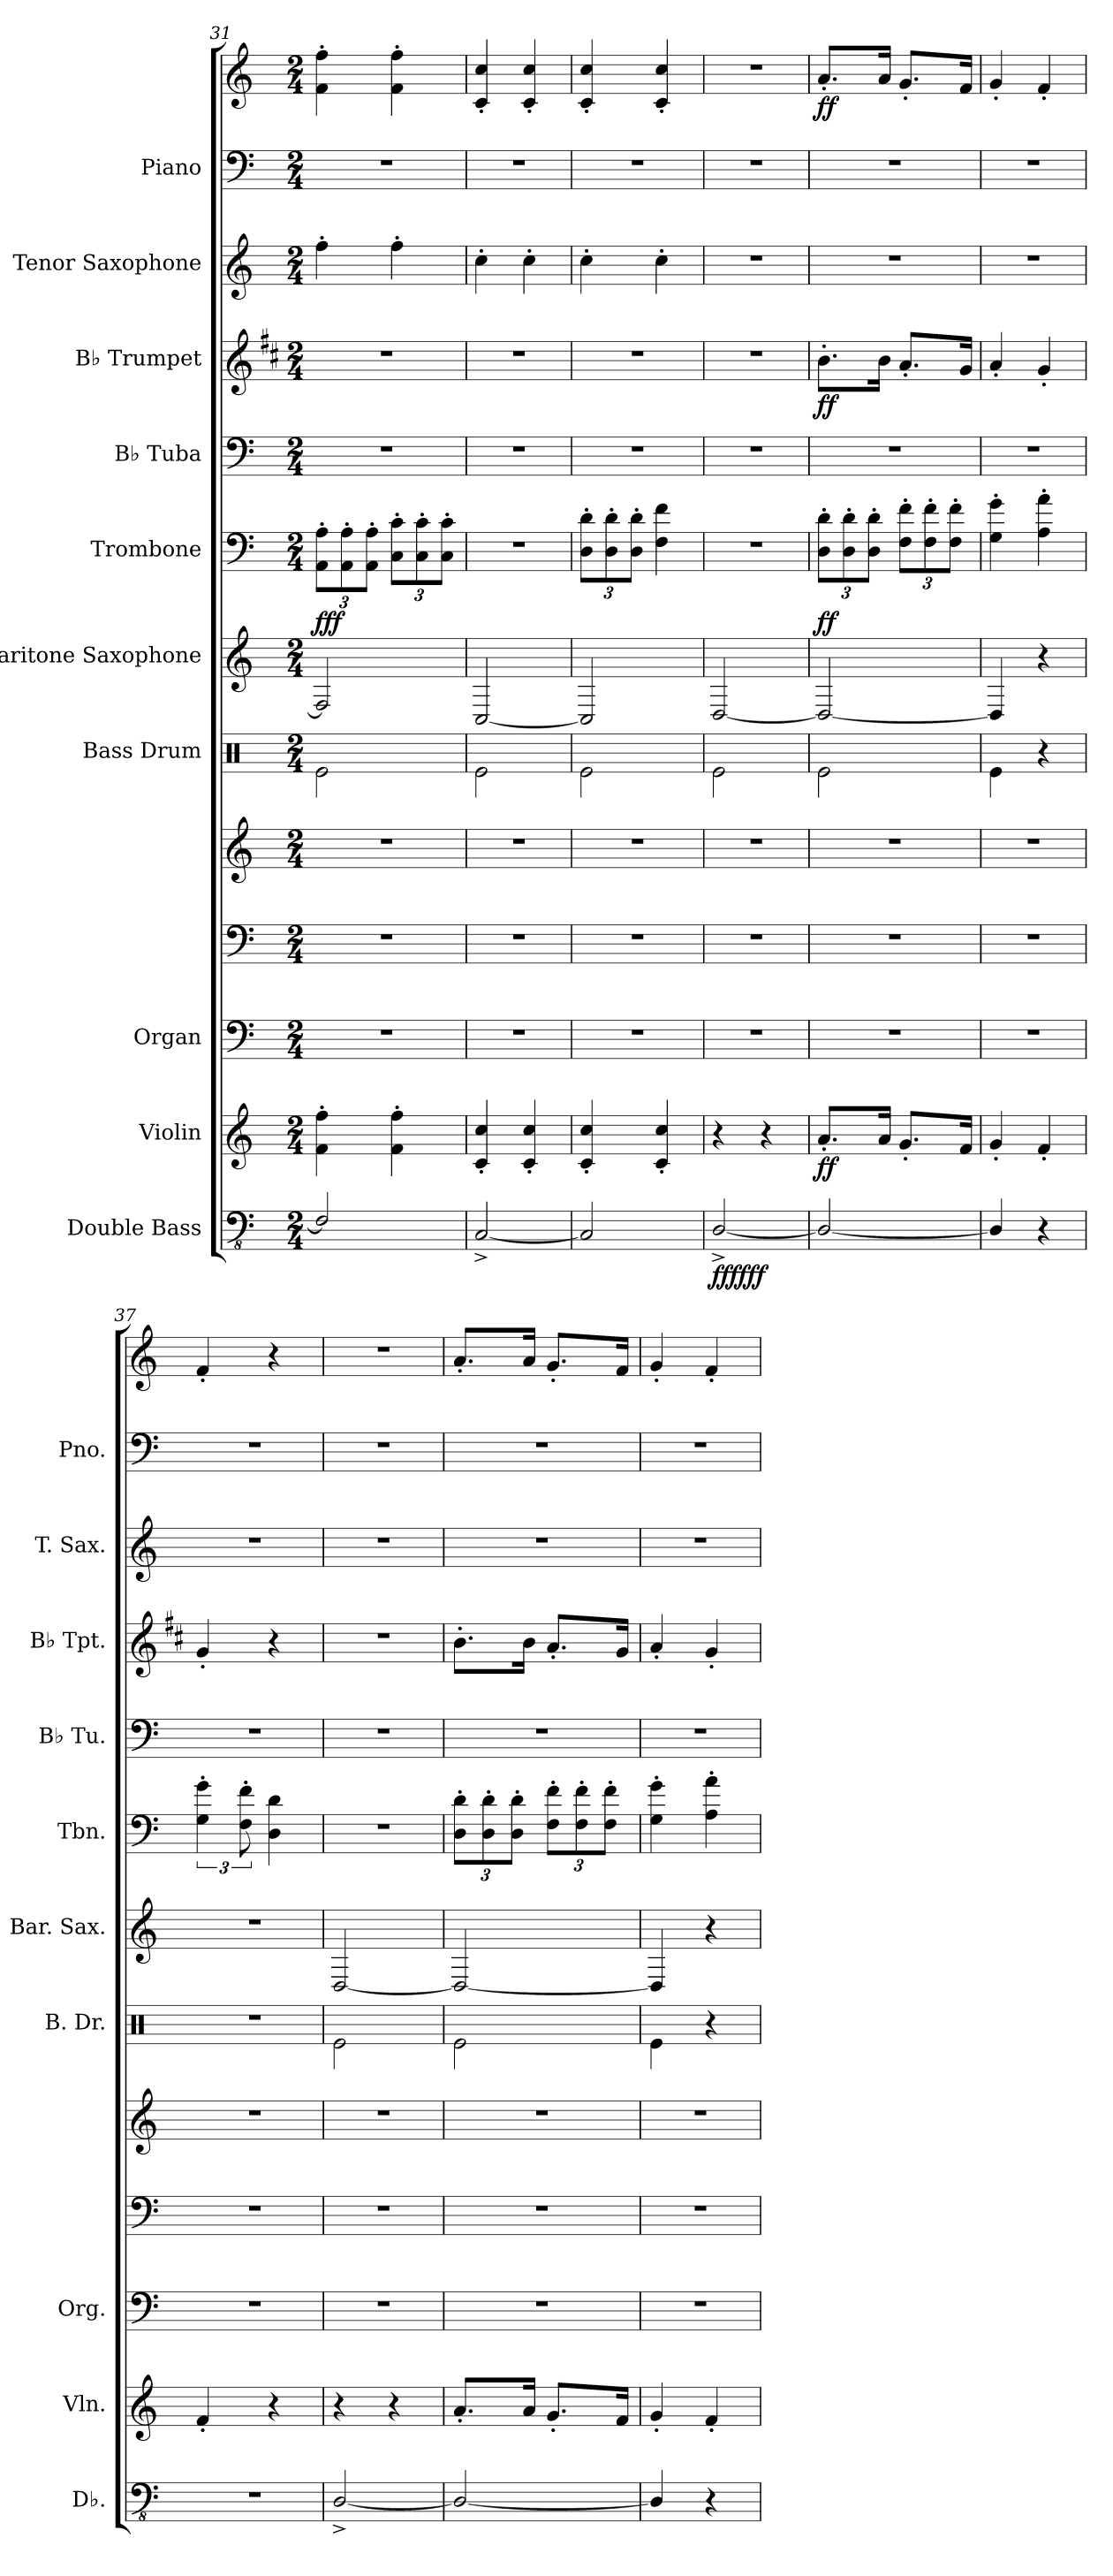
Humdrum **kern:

**kern	**dynam	**kern	**dynam	**kern	**kern	**kern	**kern	**kern	**kern	**dynam	**kern	**kern	**dynam	**kern	**kern	**kern	**dynam
*part10	*part10	*part9	*part9	*part8	*part8	*part8	*part7	*part6	*part5	*part5	*part4	*part3	*part3	*part2	*part1	*part1	*part1
*staff13	*staff13	*staff12	*staff12	*staff11	*staff10	*staff9	*staff8	*staff7	*staff6	*staff6	*staff5	*staff4	*staff4	*staff3	*staff2	*staff1	*staff1/2
*I"Double Bass	*	*I"Violin	*	*I"Organ	*	*	*I"Bass Drum	*I"Baritone Saxophone	*I"Trombone	*	*I"B♭ Tuba	*I"B♭ Trumpet	*	*I"Tenor Saxophone	*I"Piano	*	*
*I'Db.	*	*I'Vln.	*	*I'Org.	*	*	*I'B. Dr.	*I'Bar. Sax.	*I'Tbn.	*	*I'B♭ Tu.	*I'B♭ Tpt.	*	*I'T. Sax.	*I'Pno.	*	*
*clefFv4	*	*clefG2	*	*clefF4	*clefF4	*clefG2	*clefX	*clefG2	*clefF4	*	*clefF4	*clefG2	*	*clefG2	*clefF4	*clefG2	*
*ITrd7c12	*	*	*	*	*	*	*	*ITrd12c21	*	*	*	*ITrd1c2	*	*ITrd8c14	*	*	*
*k[]	*	*k[]	*	*k[]	*k[]	*k[]	*k[]	*k[]	*k[]	*	*k[]	*k[]	*	*k[]	*k[]	*k[]	*
*M2/4	*	*M2/4	*	*M2/4	*M2/4	*M2/4	*M2/4	*M2/4	*M2/4	*	*M2/4	*M2/4	*	*M2/4	*M2/4	*M2/4	*
*	*	*	*	*	*	*	*	*	*Xbrackettup	*	*	*	*	*	*	*	*
=31	=31	=31	=31	=31	=31	=31	=31	=31	=31	=31	=31	=31	=31	=31	=31	=31	=31
!	!	!	!	!	!	!	!	!	!	!LO:DY:b	!	!	!	!	!	!	!
2FFF/]	.	4f\' 4ff\'	.	2r	2r	2r	2Re\	2FF/]	12AA\' 12A\'L	fff	2r	2r	.	4f'\	2r	4f\' 4ff\'	.
.	.	.	.	.	.	.	.	.	12AA\' 12A\'	.	.	.	.	.	.	.	.
.	.	.	.	.	.	.	.	.	12AA\' 12A\'J	.	.	.	.	.	.	.	.
.	.	4f\' 4ff\'	.	.	.	.	.	.	12C\' 12c\'L	.	.	.	.	4f'\	.	4f\' 4ff\'	.
.	.	.	.	.	.	.	.	.	12C\' 12c\'	.	.	.	.	.	.	.	.
.	.	.	.	.	.	.	.	.	12C\' 12c\'J	.	.	.	.	.	.	.	.
=32	=32	=32	=32	=32	=32	=32	=32	=32	=32	=32	=32	=32	=32	=32	=32	=32	=32
[2CCC^/	.	4c/' 4cc/'	.	2r	2r	2r	2Re\	[2CC/	2r	.	2r	2r	.	4c'\	2r	4c/' 4cc/'	.
.	.	4c/' 4cc/'	.	.	.	.	.	.	.	.	.	.	.	4c'\	.	4c/' 4cc/'	.
=33	=33	=33	=33	=33	=33	=33	=33	=33	=33	=33	=33	=33	=33	=33	=33	=33	=33
2CCC/]	.	4c/' 4cc/'	.	2r	2r	2r	2Re\	2CC/]	12D\' 12d\'L	.	2r	2r	.	4c'\	2r	4c/' 4cc/'	.
.	.	.	.	.	.	.	.	.	12D\' 12d\'	.	.	.	.	.	.	.	.
.	.	.	.	.	.	.	.	.	12D\' 12d\'J	.	.	.	.	.	.	.	.
.	.	4c/' 4cc/'	.	.	.	.	.	.	4F\ 4f\	.	.	.	.	4c'\	.	4c/' 4cc/'	.
=34	=34	=34	=34	=34	=34	=34	=34	=34	=34	=34	=34	=34	=34	=34	=34	=34	=34
!	!LO:DY:b	!	!	!	!	!	!	!	!	!	!	!	!	!	!	!	!
!	!LO:DY:n=1:b	!	!	!	!	!	!	!	!	!	!	!	!	!	!	!	!
[2DDD^/	fff fff	4r	.	2r	2r	2r	2Re\	[2DD/	2r	.	2r	2r	.	2r	2r	2r	.
.	.	4r	.	.	.	.	.	.	.	.	.	.	.	.	.	.	.
=35	=35	=35	=35	=35	=35	=35	=35	=35	=35	=35	=35	=35	=35	=35	=35	=35	=35
!	!	!	!LO:DY:b	!	!	!	!	!	!	!LO:DY:b	!	!	!LO:DY:b	!	!	!	!LO:DY:b
2DDD/_	.	8.a'/L	ff	2r	2r	2r	2Re\	2DD/_	12D\' 12d\'L	ff	2r	8.a'\L	ff	2r	2r	8.a'/L	ff
.	.	.	.	.	.	.	.	.	12D\' 12d\'	.	.	.	.	.	.	.	.
.	.	.	.	.	.	.	.	.	12D\' 12d\'J	.	.	.	.	.	.	.	.
.	.	16a/Jk	.	.	.	.	.	.	.	.	.	16a\Jk	.	.	.	16a/Jk	.
.	.	8.g'/L	.	.	.	.	.	.	12F\' 12f\'L	.	.	8.g'/L	.	.	.	8.g'/L	.
.	.	.	.	.	.	.	.	.	12F\' 12f\'	.	.	.	.	.	.	.	.
.	.	.	.	.	.	.	.	.	12F\' 12f\'J	.	.	.	.	.	.	.	.
.	.	16f/Jk	.	.	.	.	.	.	.	.	.	16f/Jk	.	.	.	16f/Jk	.
!!LO:PB:g=z
=36	=36	=36	=36	=36	=36	=36	=36	=36	=36	=36	=36	=36	=36	=36	=36	=36	=36
4DDD/]	.	4g'/	.	2r	2r	2r	4Re\	4DD/]	4G\' 4g\'	.	2r	4g'/	.	2r	2r	4g'/	.
4r	.	4f'/	.	.	.	.	4r	4r	4A\' 4a\'	.	.	4f'/	.	.	.	4f'/	.
=37	=37	=37	=37	=37	=37	=37	=37	=37	=37	=37	=37	=37	=37	=37	=37	=37	=37
*	*	*	*	*	*	*	*	*	*brackettup	*	*	*	*	*	*	*	*
2r	.	4f'/	.	2r	2r	2r	2r	2r	6G\' 6g\'	.	2r	4f'/	.	2r	2r	4f'/	.
.	.	.	.	.	.	.	.	.	12F\' 12f\'	.	.	.	.	.	.	.	.
.	.	4r	.	.	.	.	.	.	4D\ 4d\	.	.	4r	.	.	.	4r	.
=38	=38	=38	=38	=38	=38	=38	=38	=38	=38	=38	=38	=38	=38	=38	=38	=38	=38
[2DDD^/	.	4r	.	2r	2r	2r	2Re\	[2DD/	2r	.	2r	2r	.	2r	2r	2r	.
.	.	4r	.	.	.	.	.	.	.	.	.	.	.	.	.	.	.
=39	=39	=39	=39	=39	=39	=39	=39	=39	=39	=39	=39	=39	=39	=39	=39	=39	=39
*	*	*	*	*	*	*	*	*	*Xbrackettup	*	*	*	*	*	*	*	*
2DDD/_	.	8.a'/L	.	2r	2r	2r	2Re\	2DD/_	12D\' 12d\'L	.	2r	8.a'\L	.	2r	2r	8.a'/L	.
.	.	.	.	.	.	.	.	.	12D\' 12d\'	.	.	.	.	.	.	.	.
.	.	.	.	.	.	.	.	.	12D\' 12d\'J	.	.	.	.	.	.	.	.
.	.	16a/Jk	.	.	.	.	.	.	.	.	.	16a\Jk	.	.	.	16a/Jk	.
.	.	8.g'/L	.	.	.	.	.	.	12F\' 12f\'L	.	.	8.g'/L	.	.	.	8.g'/L	.
.	.	.	.	.	.	.	.	.	12F\' 12f\'	.	.	.	.	.	.	.	.
.	.	.	.	.	.	.	.	.	12F\' 12f\'J	.	.	.	.	.	.	.	.
.	.	16f/Jk	.	.	.	.	.	.	.	.	.	16f/Jk	.	.	.	16f/Jk	.
=40	=40	=40	=40	=40	=40	=40	=40	=40	=40	=40	=40	=40	=40	=40	=40	=40	=40
4DDD/]	.	4g'/	.	2r	2r	2r	4Re\	4DD/]	4G\' 4g\'	.	2r	4g'/	.	2r	2r	4g'/	.
4r	.	4f'/	.	.	.	.	4r	4r	4A\' 4a\'	.	.	4f'/	.	.	.	4f'/	.
=	=	=	=	=	=	=	=	=	=	=	=	=	=	=	=	=	=
*-	*-	*-	*-	*-	*-	*-	*-	*-	*-	*-	*-	*-	*-	*-	*-	*-	*-
